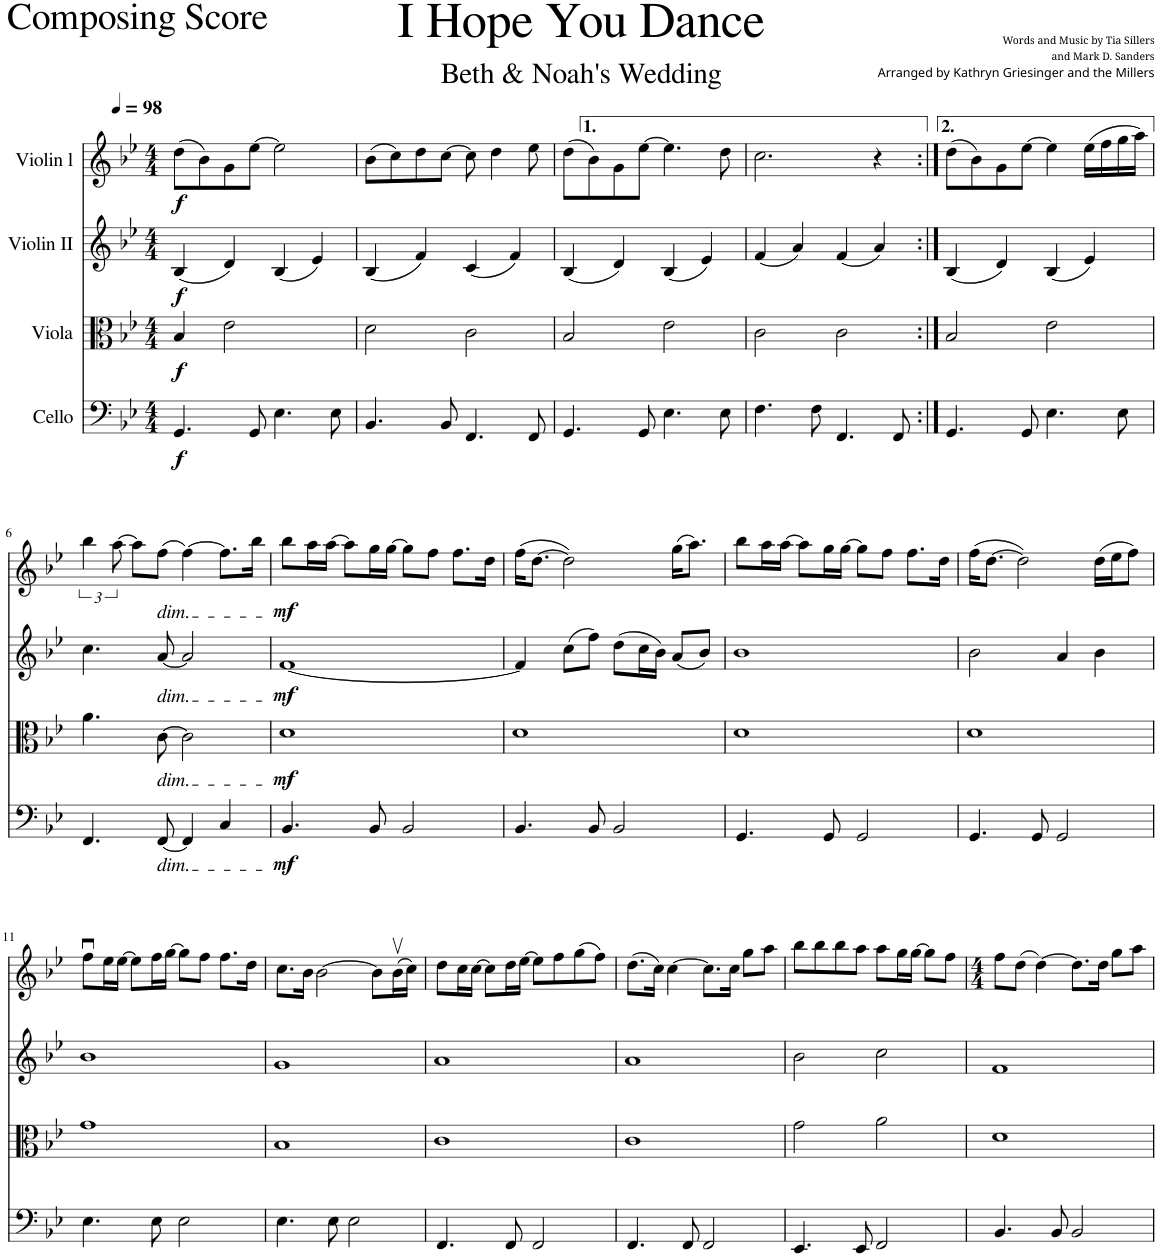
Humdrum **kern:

**kern	**dynam	**kern	**dynam	**kern	**dynam	**kern	**dynam
*part4	*part4	*part3	*part3	*part2	*part2	*part1	*part1
*staff4	*staff4	*staff3	*staff3	*staff2	*staff2	*staff1	*staff1
*I"Cello	*	*I"Viola	*	*I"Violin II	*	*I"Violin l	*
*	*	*I'V	*	*I'V	*	*I'V	*
*clefF4	*	*clefC3	*	*clefG2	*	*clefG2	*
*k[b-e-]	*	*k[b-e-]	*	*k[b-e-]	*	*k[b-e-]	*
*M4/4	*	*M4/4	*	*M4/4	*	*M4/4	*
*MM98	*	*MM98	*	*MM98	*	*MM98	*
=1	=1	=1	=1	=1	=1	=1	=1
!	!LO:DY:a	!	!	!	!	!	!
!	!LO:DY:n=1:b	!	!	!	!LO:DY:b	!	!LO:DY:b
4.GG/	f f	4B-/	.	(<4B-/	f	(>8dd\L	f
.	.	.	.	.	.	8b-\)	.
.	.	2e-\	.	4d/)	.	8g\	.
8GG/	.	.	.	.	.	[>8ee-\J	.
4.E-\	.	.	.	(<4B-/	.	2ee-\]	.
.	.	4ryy	.	4e-/)	.	.	.
8E-\	.	.	.	.	.	.	.
=2	=2	=2	=2	=2	=2	=2	=2
4.BB-/	.	2d\	.	(<4B-/	.	(>8b-\L	.
.	.	.	.	.	.	8cc\)	.
.	.	.	.	4f/)	.	8dd\	.
8BB-/	.	.	.	.	.	[>8cc\J	.
4.FF/	.	2c\	.	(<4c/	.	8cc\]	.
.	.	.	.	.	.	4dd\	.
.	.	.	.	4f/)	.	.	.
8FF/	.	.	.	.	.	8ee-\	.
=3	=3	=3	=3	=3	=3	=3	=3
4.GG/	.	2B-/	.	(<4B-/	.	(>8dd\L	.
.	.	.	.	.	.	8b-\)	.
.	.	.	.	4d/)	.	8g\	.
8GG/	.	.	.	.	.	[>8ee-\J	.
4.E-\	.	2e-\	.	(<4B-/	.	4.ee-\]	.
.	.	.	.	4e-/)	.	.	.
8E-\	.	.	.	.	.	8dd\	.
=4	=4	=4	=4	=4	=4	=4	=4
4.F\	.	2c\	.	(<4f/	.	2.cc\	.
.	.	.	.	4a/)	.	.	.
8F\	.	.	.	.	.	.	.
4.FF/	.	2c\	.	(<4f/	.	.	.
.	.	.	.	4a/)	.	4r	.
8FF/	.	.	.	.	.	.	.
=5:|!	=5:|!	=5:|!	=5:|!	=5:|!	=5:|!	=5:|!	=5:|!
4.GG/	.	2B-/	.	(<4B-/	.	(>8dd\L	.
.	.	.	.	.	.	8b-\)	.
.	.	.	.	4d/)	.	8g\	.
8GG/	.	.	.	.	.	[>8ee-\J	.
4.E-\	.	2e-\	.	(<4B-/	.	4ee-\]	.
.	.	.	.	4e-/)	.	(>16ee-\LL	.
.	.	.	.	.	.	16ff\	.
8E-\	.	.	.	.	.	16gg\	.
.	.	.	.	.	.	16aa\JJ)	.
!!LO:LB:g=z
=6	=6	=6	=6	=6	=6	=6	=6
4.FF/	.	4.a\	.	4.cc\	.	6bb-\	.
.	.	.	.	.	.	[>12aa\	.
.	.	.	.	.	.	8aa\L]	.
!	!	!	!	!	!	!LO:TX:b:i:t=dim.	!
!	!	!	!	!LO:TX:b:i:t=dim.	!	!	!
!	!	!LO:TX:b:i:t=dim.	!	!	!	!	!
!LO:TX:b:i:t=dim.	!	!	!	!	!	!	!
[<8FF/	.	[>8c\	.	[<8a/	.	(>8ff\J	.
4FF/]	.	2c\]	.	2a/]	.	[>4ff\)	.
4C/	.	.	.	.	.	8.ff\L]	.
.	.	.	.	.	.	16bb-\Jk	.
=7	=7	=7	=7	=7	=7	=7	=7
!	!LO:DY:b	!	!LO:DY:b	!	!LO:DY:b	!	!LO:DY:b
4.BB-/	mf	1d	mf	[<1f	mf	8bb-\L	mf
.	.	.	.	.	.	16aa\L	.
.	.	.	.	.	.	[>16aa\JJ	.
.	.	.	.	.	.	8aa\L]	.
8BB-/	.	.	.	.	.	16gg\L	.
.	.	.	.	.	.	[>16gg\JJ	.
2BB-/	.	.	.	.	.	8gg\L]	.
.	.	.	.	.	.	8ff\J	.
.	.	.	.	.	.	8.ff\L	.
.	.	.	.	.	.	16dd\Jk	.
=8	=8	=8	=8	=8	=8	=8	=8
4.BB-/	.	1d	.	4f/]	.	(>16ff\KL	.
.	.	.	.	.	.	[>8.dd\J	.
.	.	.	.	(>8cc\L	.	2dd\])	.
8BB-/	.	.	.	8ff\J)	.	.	.
2BB-/	.	.	.	(>8dd\L	.	.	.
.	.	.	.	16cc\L	.	.	.
.	.	.	.	16b-\JJ)	.	.	.
.	.	.	.	(<8a/L	.	(>16gg\KL	.
.	.	.	.	.	.	8.aa\J)	.
.	.	.	.	8b-/J)	.	.	.
=9	=9	=9	=9	=9	=9	=9	=9
4.GG/	.	1d	.	1b-	.	8bb-\L	.
.	.	.	.	.	.	16aa\L	.
.	.	.	.	.	.	[>16aa\JJ	.
.	.	.	.	.	.	8aa\L]	.
8GG/	.	.	.	.	.	16gg\L	.
.	.	.	.	.	.	[>16gg\JJ	.
2GG/	.	.	.	.	.	8gg\L]	.
.	.	.	.	.	.	8ff\J	.
.	.	.	.	.	.	8.ff\L	.
.	.	.	.	.	.	16dd\Jk	.
=10	=10	=10	=10	=10	=10	=10	=10
4.GG/	.	1d	.	2b-\	.	(>16ff\KL	.
.	.	.	.	.	.	[>8.dd\J	.
.	.	.	.	.	.	2dd\])	.
8GG/	.	.	.	.	.	.	.
2GG/	.	.	.	4a/	.	.	.
.	.	.	.	4b-\	.	(>16dd\LL	.
.	.	.	.	.	.	16ee-\J	.
.	.	.	.	.	.	8ff\J)	.
!!LO:LB:g=z
=11	=11	=11	=11	=11	=11	=11	=11
4.E-\	.	1g	.	1b-	.	8ffu\L	.
.	.	.	.	.	.	16ee-\L	.
.	.	.	.	.	.	[>16ee-\JJ	.
.	.	.	.	.	.	8ee-\L]	.
8E-\	.	.	.	.	.	16ff\L	.
.	.	.	.	.	.	[>16gg\JJ	.
2E-\	.	.	.	.	.	8gg\L]	.
.	.	.	.	.	.	8ff\J	.
.	.	.	.	.	.	8.ff\L	.
.	.	.	.	.	.	16dd\Jk	.
=12	=12	=12	=12	=12	=12	=12	=12
4.E-\	.	1B-	.	1g	.	8.cc\L	.
.	.	.	.	.	.	16b-\Jk	.
.	.	.	.	.	.	[>2b-\	.
8E-\	.	.	.	.	.	.	.
2E-\	.	.	.	.	.	.	.
.	.	.	.	.	.	8b-\L]	.
.	.	.	.	.	.	(16b-v\L	.
.	.	.	.	.	.	16cc\JJ)	.
=13	=13	=13	=13	=13	=13	=13	=13
4.FF/	.	1c	.	1a	.	8dd\L	.
.	.	.	.	.	.	16cc\L	.
.	.	.	.	.	.	[>16cc\JJ	.
.	.	.	.	.	.	8cc\L]	.
8FF/	.	.	.	.	.	16dd\L	.
.	.	.	.	.	.	[>16ee-\JJ	.
2FF/	.	.	.	.	.	8ee-\L]	.
.	.	.	.	.	.	8ff\	.
.	.	.	.	.	.	(>8gg\	.
.	.	.	.	.	.	8ff\J)	.
=14	=14	=14	=14	=14	=14	=14	=14
4.FF/	.	1c	.	1a	.	(>8.dd\L	.
.	.	.	.	.	.	16cc\Jk)	.
.	.	.	.	.	.	[>4cc\	.
8FF/	.	.	.	.	.	.	.
2FF/	.	.	.	.	.	8.cc\L]	.
.	.	.	.	.	.	16cc\Jk	.
.	.	.	.	.	.	8gg\L	.
.	.	.	.	.	.	8aa\J	.
=15	=15	=15	=15	=15	=15	=15	=15
4.EE-/	.	2g\	.	2b-\	.	8bb-\L	.
.	.	.	.	.	.	8bb-\	.
.	.	.	.	.	.	8bb-\	.
8EE-/	.	.	.	.	.	8aa\J	.
2FF/	.	2a\	.	2cc\	.	8aa\L	.
.	.	.	.	.	.	16gg\L	.
.	.	.	.	.	.	[>16gg\JJ	.
.	.	.	.	.	.	8gg\L]	.
.	.	.	.	.	.	8ff\J	.
=16	=16	=16	=16	=16	=16	=16	=16
*	*	*	*	*	*	*M4/4	*
4.BB-/	.	1d	.	1f	.	8ff\L	.
.	.	.	.	.	.	(>8dd\J	.
.	.	.	.	.	.	[>4dd\)	.
8BB-/	.	.	.	.	.	.	.
2BB-/	.	.	.	.	.	8.dd\L]	.
.	.	.	.	.	.	16dd\Jk	.
.	.	.	.	.	.	8gg\L	.
.	.	.	.	.	.	8aa\J	.
=	=	=	=	=	=	=	=
*-	*-	*-	*-	*-	*-	*-	*-
